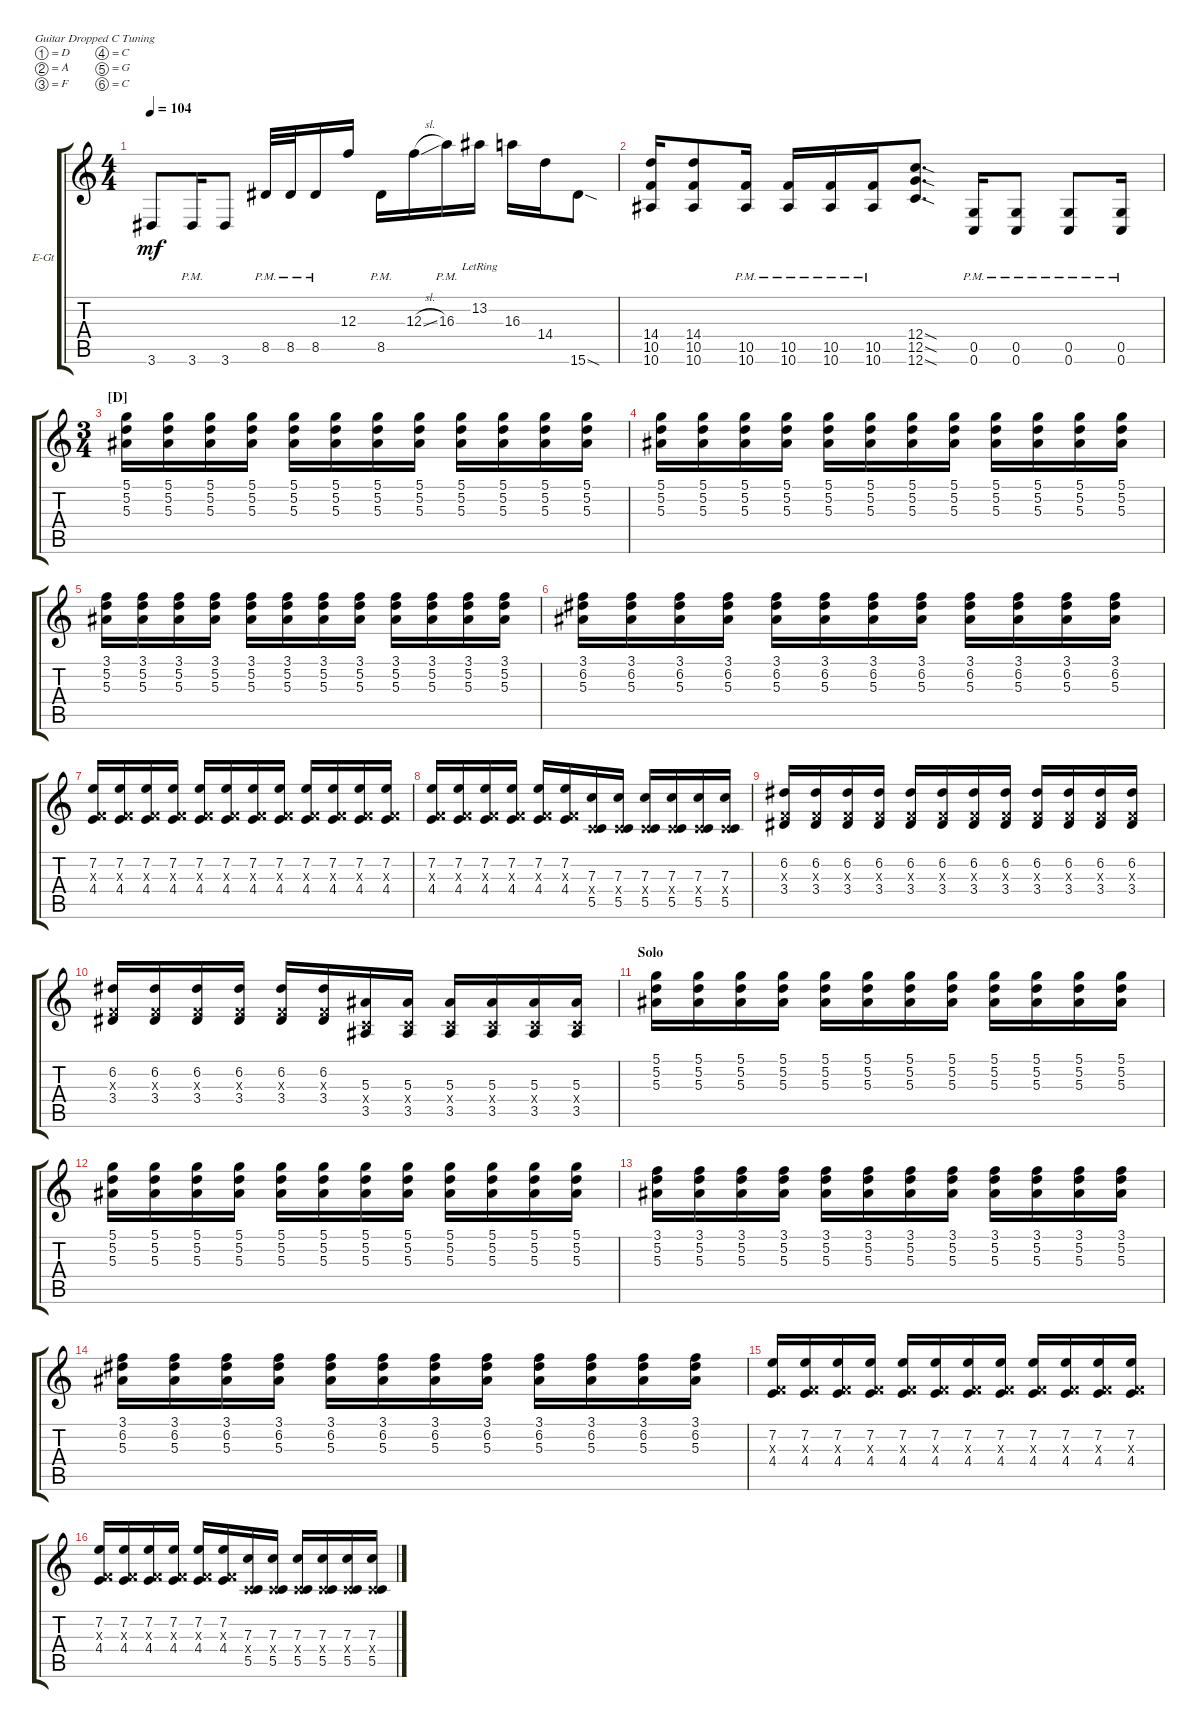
\bracketExtendMode groupsimilarinstruments
\firstSystemTrackNameOrientation horizontal
\otherSystemsTrackNameOrientation horizontal
\track ("Guitar 2" "E-Gt") {instrument distortionguitar}
\staff {score tabs}
\tuning (D4 A3 F3 C3 G2 C2)
\ts (4 4)
\tempo 104
\clef g2
\scale
0.257261
\ks c
3.6.8{dy mf} 3.6{pm}.16 3.6.8 8.5{pm}.32 8.5{pm}.32 8.5{pm}.16 12.3.16 8.5{pm}.16 12.3{sl}.16 16.3{pm}.16 13.2{lr}.16 16.3.16 14.4.16 15.6{sod}.8 |
\scale
0.257261 (10.6 10.5 14.4).16 (14.4 10.5 10.6).8 (10.6{pm} 10.5{pm}).16 (10.6{pm} 10.5{pm}).16 (10.6{pm} 10.5{pm}).16 (10.6{pm} 10.5{pm}).16 (12.6{sod} 12.5{sod} 12.4{sod}).8{d} (0.6{pm} 0.5{pm}).16 (0.6{pm} 0.5{pm}).8 (0.6{pm} 0.5{pm}).8 (0.6{pm} 0.5{pm}).16 |
\ts (3 4)
\section ("D" "")
\scale
0.485477 (5.3 5.2 5.1).16 (5.3 5.2 5.1).16 (5.3 5.2 5.1).16 (5.3 5.2 5.1).16 (5.3 5.2 5.1).16 (5.3 5.2 5.1).16 (5.3 5.2 5.1).16 (5.3 5.2 5.1).16 (5.3 5.2 5.1).16 (5.3 5.2 5.1).16 (5.3 5.2 5.1).16 (5.3 5.2 5.1).16 |
\scale
0.333333 (5.3 5.2 5.1).16 (5.3 5.2 5.1).16 (5.3 5.2 5.1).16 (5.3 5.2 5.1).16 (5.3 5.2 5.1).16 (5.3 5.2 5.1).16 (5.3 5.2 5.1).16 (5.3 5.2 5.1).16 (5.3 5.2 5.1).16 (5.3 5.2 5.1).16 (5.3 5.2 5.1).16 (5.3 5.2 5.1).16 |
\scale
0.333333 (3.1 5.2 5.3).16 (3.1 5.2 5.3).16 (3.1 5.2 5.3).16 (3.1 5.2 5.3).16 (3.1 5.2 5.3).16 (3.1 5.2 5.3).16 (3.1 5.2 5.3).16 (3.1 5.2 5.3).16 (3.1 5.2 5.3).16 (3.1 5.2 5.3).16 (3.1 5.2 5.3).16 (3.1 5.2 5.3).16 |
\scale
0.333333 (3.1 6.2 5.3).16 (3.1 6.2 5.3).16 (3.1 6.2 5.3).16 (3.1 6.2 5.3).16 (3.1 6.2 5.3).16 (3.1 6.2 5.3).16 (3.1 6.2 5.3).16 (3.1 6.2 5.3).16 (3.1 6.2 5.3).16 (3.1 6.2 5.3).16 (3.1 6.2 5.3).16 (3.1 6.2 5.3).16 |
\scale
0.333333 (7.2 0.3{x} 4.4).16 (7.2 0.3{x} 4.4).16 (7.2 0.3{x} 4.4).16 (7.2 0.3{x} 4.4).16 (7.2 0.3{x} 4.4).16 (7.2 0.3{x} 4.4).16 (7.2 0.3{x} 4.4).16 (7.2 0.3{x} 4.4).16 (7.2 0.3{x} 4.4).16 (7.2 0.3{x} 4.4).16 (7.2 0.3{x} 4.4).16 (7.2 0.3{x} 4.4).16 |
\scale
0.333333 (7.2 0.3{x} 4.4).16 (7.2 0.3{x} 4.4).16 (7.2 0.3{x} 4.4).16 (7.2 0.3{x} 4.4).16 (7.2 0.3{x} 4.4).16 (7.2 0.3{x} 4.4).16 (7.3 0.4{x} 5.5).16 (7.3 0.4{x} 5.5).16 (7.3 0.4{x} 5.5).16 (7.3 0.4{x} 5.5).16 (7.3 0.4{x} 5.5).16 (7.3 0.4{x} 5.5).16 |
\scale
0.333333 (6.2 0.3{x} 3.4).16 (6.2 0.3{x} 3.4).16 (6.2 0.3{x} 3.4).16 (6.2 0.3{x} 3.4).16 (6.2 0.3{x} 3.4).16 (6.2 0.3{x} 3.4).16 (6.2 0.3{x} 3.4).16 (6.2 0.3{x} 3.4).16 (6.2 0.3{x} 3.4).16 (6.2 0.3{x} 3.4).16 (6.2 0.3{x} 3.4).16 (6.2 0.3{x} 3.4).16 |
\scale
0.333333 (6.2 0.3{x} 3.4).16 (6.2 0.3{x} 3.4).16 (6.2 0.3{x} 3.4).16 (6.2 0.3{x} 3.4).16 (6.2 0.3{x} 3.4).16 (6.2 0.3{x} 3.4).16 (5.3 0.4{x} 3.5).16 (5.3 0.4{x} 3.5).16 (5.3 0.4{x} 3.5).16 (5.3 0.4{x} 3.5).16 (5.3 0.4{x} 3.5).16 (5.3 0.4{x} 3.5).16 |
\section ("" "Solo")
\scale
0.333333 (5.3 5.2 5.1).16 (5.3 5.2 5.1).16 (5.3 5.2 5.1).16 (5.3 5.2 5.1).16 (5.3 5.2 5.1).16 (5.3 5.2 5.1).16 (5.3 5.2 5.1).16 (5.3 5.2 5.1).16 (5.3 5.2 5.1).16 (5.3 5.2 5.1).16 (5.3 5.2 5.1).16 (5.3 5.2 5.1).16 |
\scale
0.333333 (5.3 5.2 5.1).16 (5.3 5.2 5.1).16 (5.3 5.2 5.1).16 (5.3 5.2 5.1).16 (5.3 5.2 5.1).16 (5.3 5.2 5.1).16 (5.3 5.2 5.1).16 (5.3 5.2 5.1).16 (5.3 5.2 5.1).16 (5.3 5.2 5.1).16 (5.3 5.2 5.1).16 (5.3 5.2 5.1).16 |
\scale
0.333333 (3.1 5.2 5.3).16 (3.1 5.2 5.3).16 (3.1 5.2 5.3).16 (3.1 5.2 5.3).16 (3.1 5.2 5.3).16 (3.1 5.2 5.3).16 (3.1 5.2 5.3).16 (3.1 5.2 5.3).16 (3.1 5.2 5.3).16 (3.1 5.2 5.3).16 (3.1 5.2 5.3).16 (3.1 5.2 5.3).16 |
\scale
0.333333 (3.1 6.2 5.3).16 (3.1 6.2 5.3).16 (3.1 6.2 5.3).16 (3.1 6.2 5.3).16 (3.1 6.2 5.3).16 (3.1 6.2 5.3).16 (3.1 6.2 5.3).16 (3.1 6.2 5.3).16 (3.1 6.2 5.3).16 (3.1 6.2 5.3).16 (3.1 6.2 5.3).16 (3.1 6.2 5.3).16 |
\scale
0.333333 (7.2 0.3{x} 4.4).16 (7.2 0.3{x} 4.4).16 (7.2 0.3{x} 4.4).16 (7.2 0.3{x} 4.4).16 (7.2 0.3{x} 4.4).16 (7.2 0.3{x} 4.4).16 (7.2 0.3{x} 4.4).16 (7.2 0.3{x} 4.4).16 (7.2 0.3{x} 4.4).16 (7.2 0.3{x} 4.4).16 (7.2 0.3{x} 4.4).16 (7.2 0.3{x} 4.4).16 |
\scale
0.333333 (7.2 0.3{x} 4.4).16 (7.2 0.3{x} 4.4).16 (7.2 0.3{x} 4.4).16 (7.2 0.3{x} 4.4).16 (7.2 0.3{x} 4.4).16 (7.2 0.3{x} 4.4).16 (7.3 0.4{x} 5.5).16 (7.3 0.4{x} 5.5).16 (7.3 0.4{x} 5.5).16 (7.3 0.4{x} 5.5).16 (7.3 0.4{x} 5.5).16 (7.3 0.4{x} 5.5).16
